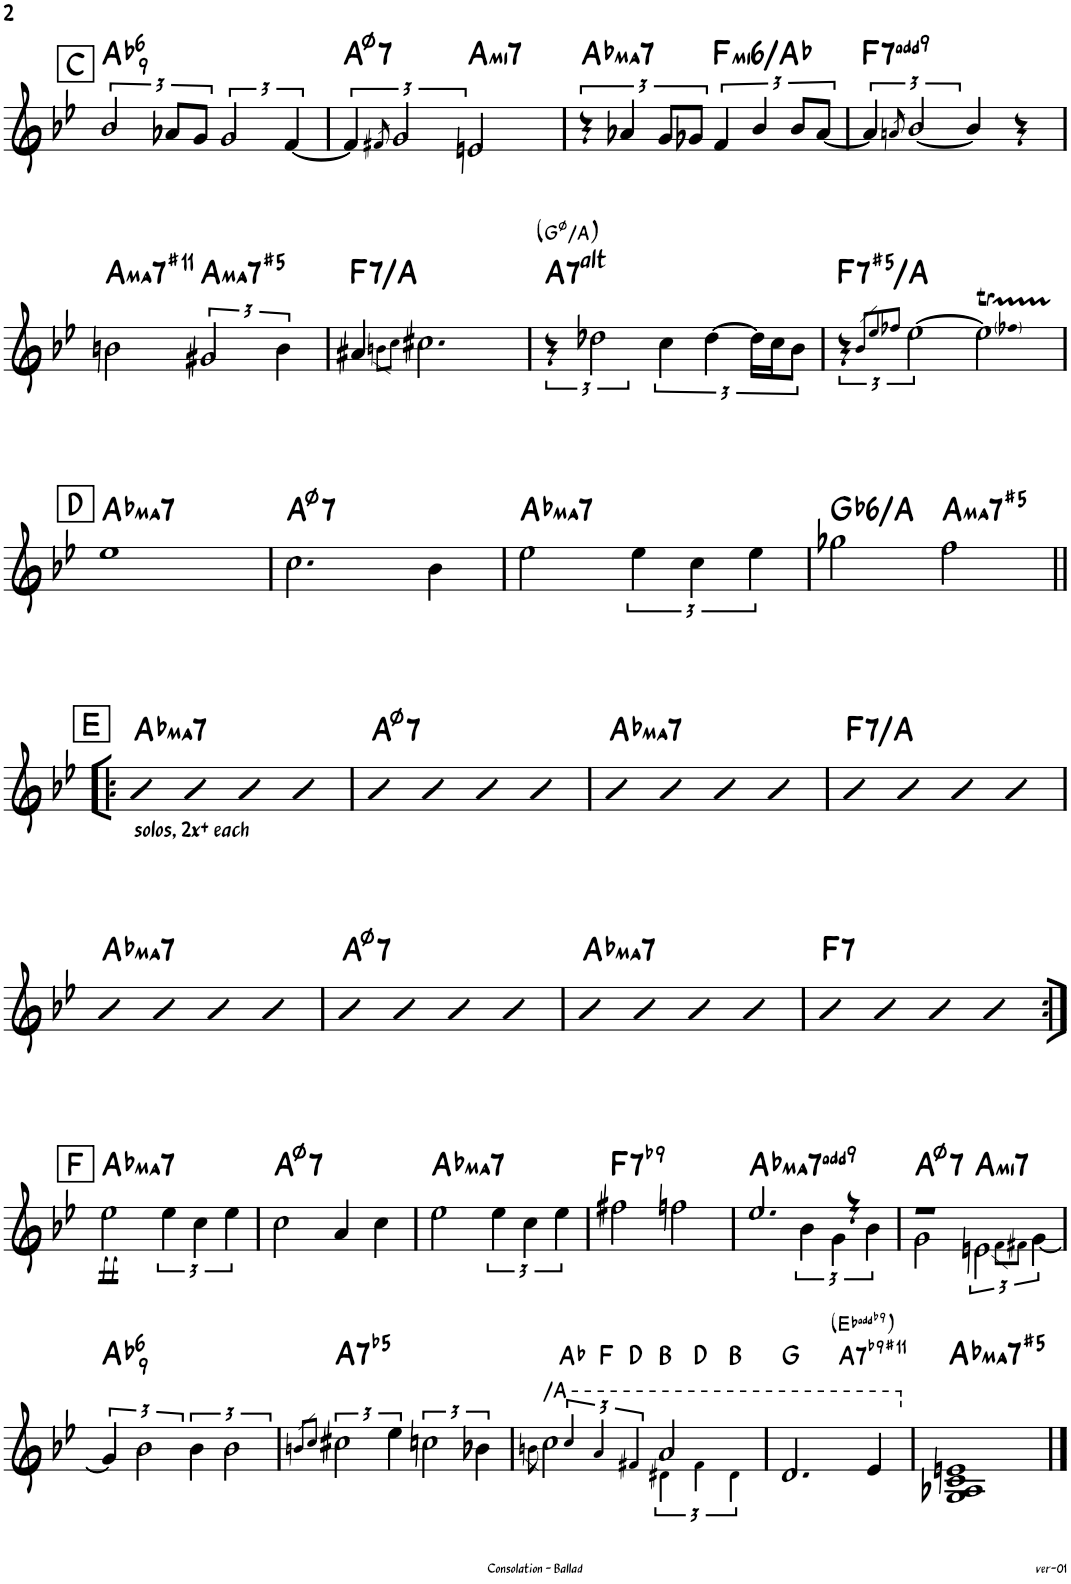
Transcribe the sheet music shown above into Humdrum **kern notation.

**kern	**dynam	**harte
*part1	*part1	*part1
*staff1	*staff1	*
*I"Piano	*	*
*I'Pno.	*	*
!!LO:PB:g=z
*clefG2	*	*
*k[b-e-]	*	*
*M4/4	*	*
!!LO:REH:place=s1:a:B:rj:fs=14:t=C
=24	=24	=24
!	!	!LO:H:kt=6
3b-/	.	Ab:maj6(9)
12a-X/L	.	.
12g/J	.	.
3g/	.	.
[6f/	.	.
=25	=25	=25
!	!	!LO:H:kt=7
6f/]	.	A:hdim7
8qf#X/	.	.
3g/	.	.
!	!	!LO:H:kt=mi7
2en/	.	A:min7
=26	=26	=26
!	!	!LO:H:kt=ma7
6r	.	Ab:maj7
6a-X/	.	.
12g/L	.	.
12g-X/J	.	.
!	!	!LO:H:kt=mi6
6f/	.	F:min6/b3
6b-/	.	.
12b-/L	.	.
[12a-/J	.	.
=27	=27	=27
!	!	!LO:H:kt=7
6a-/]	.	F:7(9)
8qan/	.	.
[3b-/	.	.
4b-/]	.	.
4r	.	.
!!LO:LB:g=z
=28	=28	=28
!	!	!LO:H:kt=ma7
2bn\	.	A:maj7(#11)
!	!	!LO:H:kt=ma7
3g#X/	.	A:(3,#5,7)
6b\	.	.
=29	=29	=29
!	!	!LO:H:kt=7
4a#X/	.	F:7/3
8qbn\L	.	.
8qcc\J	.	.
2.cc#X\	.	.
=30	=30	=30
!	!	!LO:H:n=1:kt=7
6r	.	A:(3,b5,#5,b7,b9,#9) G:hdim7/2
3dd-X\	.	.
6cc\	.	.
[6dd-\	.	.
24dd-\LL]	.	.
24cc\J	.	.
12b-\J	.	.
=31	=31	=31
!	!	!LO:H:kt=7
6r	.	F:(3,#5,b7)/3
8qb-/L	.	.
8qee-/	.	.
8qff-X/J	.	.
[3ee-\	.	.
2ee-T\]	.	.
!!LO:LB:g=z
!!LO:REH:place=s1:a:B:rj:fs=14:t=D
=32	=32	=32
!	!	!LO:H:kt=ma7
1ee-	.	Ab:maj7
=33	=33	=33
!	!	!LO:H:kt=7
2.cc\	.	A:hdim7
4b-\	.	.
=34	=34	=34
!	!	!LO:H:kt=ma7
2ee-\	.	Ab:maj7
6ee-\	.	.
6cc\	.	.
6ee-\	.	.
=35	=35	=35
!	!	!LO:H:kt=6
2gg-X\	.	Gb:maj6/#2
!	!	!LO:H:kt=ma7
2ff\	.	A:(3,#5,7)
!!LO:LB:g=z
!!LO:REH:place=s1:a:B:rj:fs=14:t=E
=36!|:	=36!|:	=36!|:
!LO:TX:b:t=solos, 2x+ each	!	!LO:H:kt=ma7
4b-	.	Ab:maj7
4b-	.	.
4b-	.	.
4b-	.	.
=37	=37	=37
!	!	!LO:H:kt=7
4b-	.	A:hdim7
4b-	.	.
4b-	.	.
4b-	.	.
=38	=38	=38
!	!	!LO:H:kt=ma7
4b-	.	Ab:maj7
4b-	.	.
4b-	.	.
4b-	.	.
=39	=39	=39
!	!	!LO:H:kt=7
4b-	.	F:7/3
4b-	.	.
4b-	.	.
4b-	.	.
!!LO:LB:g=z
=40	=40	=40
!	!	!LO:H:kt=ma7
4b-	.	Ab:maj7
4b-	.	.
4b-	.	.
4b-	.	.
=41	=41	=41
!	!	!LO:H:kt=7
4b-	.	A:hdim7
4b-	.	.
4b-	.	.
4b-	.	.
=42	=42	=42
!	!	!LO:H:kt=ma7
4b-	.	Ab:maj7
4b-	.	.
4b-	.	.
4b-	.	.
=43	=43	=43
!	!	!LO:H:kt=7
4b-	.	F:7
4b-	.	.
4b-	.	.
4b-	.	.
!!LO:LB:g=z
!!LO:REH:place=s1:a:B:rj:fs=14:t=F
=44:|!	=44:|!	=44:|!
!	!LO:DY:b	!LO:H:kt=ma7
2ee-\	ff	Ab:maj7
6ee-\	.	.
6cc\	.	.
6ee-\	.	.
=45	=45	=45
!	!	!LO:H:kt=7
2cc\	.	A:hdim7
4a/	.	.
4cc\	.	.
=46	=46	=46
!	!	!LO:H:kt=ma7
2ee-\	.	Ab:maj7
6ee-\	.	.
6cc\	.	.
6ee-\	.	.
=47	=47	=47
!	!	!LO:H:kt=7
2ff#X\	.	F:7(b9)
2ffn\	.	.
=48	=48	=48
*^	*	*
!	!	!	!LO:H:kt=ma7
2.ee-/	2ryy	.	Ab:maj7(9)
.	6b-\	.	.
.	6g\	.	.
4r	.	.	.
.	6b-\	.	.
=49	=49	=49	=49
!	!	!	!LO:H:kt=7
1r	2g\	.	A:hdim7
!	!	!	!LO:H:kt=mi7
.	3en\	.	A:min7
.	8qf\L	.	.
.	8qf#X\J	.	.
.	[6g\	.	.
!!LO:LB:g=z	!!
=50	=50	=50	=50
!	!	!	!LO:H:kt=6
*v	*v	*	*
6g/]	.	Ab:maj6(9)
3b-\	.	.
6b-\	.	.
3b-\	.	.
=51	=51	=51
8qbn/L	.	.
8qcc/J	.	.
!	!	!LO:H:kt=7
3cc#X\	.	A:(3,b5,b7)
6ee-\	.	.
3ccn\	.	.
6b-X\	.	.
=52	=52	=52
8qbn\	.	.
*^	*	*
!LO:TX:a:t=/A	!	!	!
2cc\	6cc!/	.	Ab:maj
.	6a!/	.	F:maj
.	6f#X!/	.	D:maj
2a/	6d#X!\	.	B:maj
.	6f#!\	.	D:maj
.	6d#!\	.	B:maj
=53	=53	=53	=53
2.d/	2ryy	.	G:maj
!	!	!	!LO:H:n=1:kt=7
.	2ryy	.	A:7(b9,#11) Eb:maj(b9)
4e-/	.	.	.
=54	=54	=54	=54
!	!	!	!LO:H:kt=ma7
*v	*v	*	*
1G 1A-X 1c 1en	.	Ab:(3,#5,7)
==	==	==
*-	*-	*-
